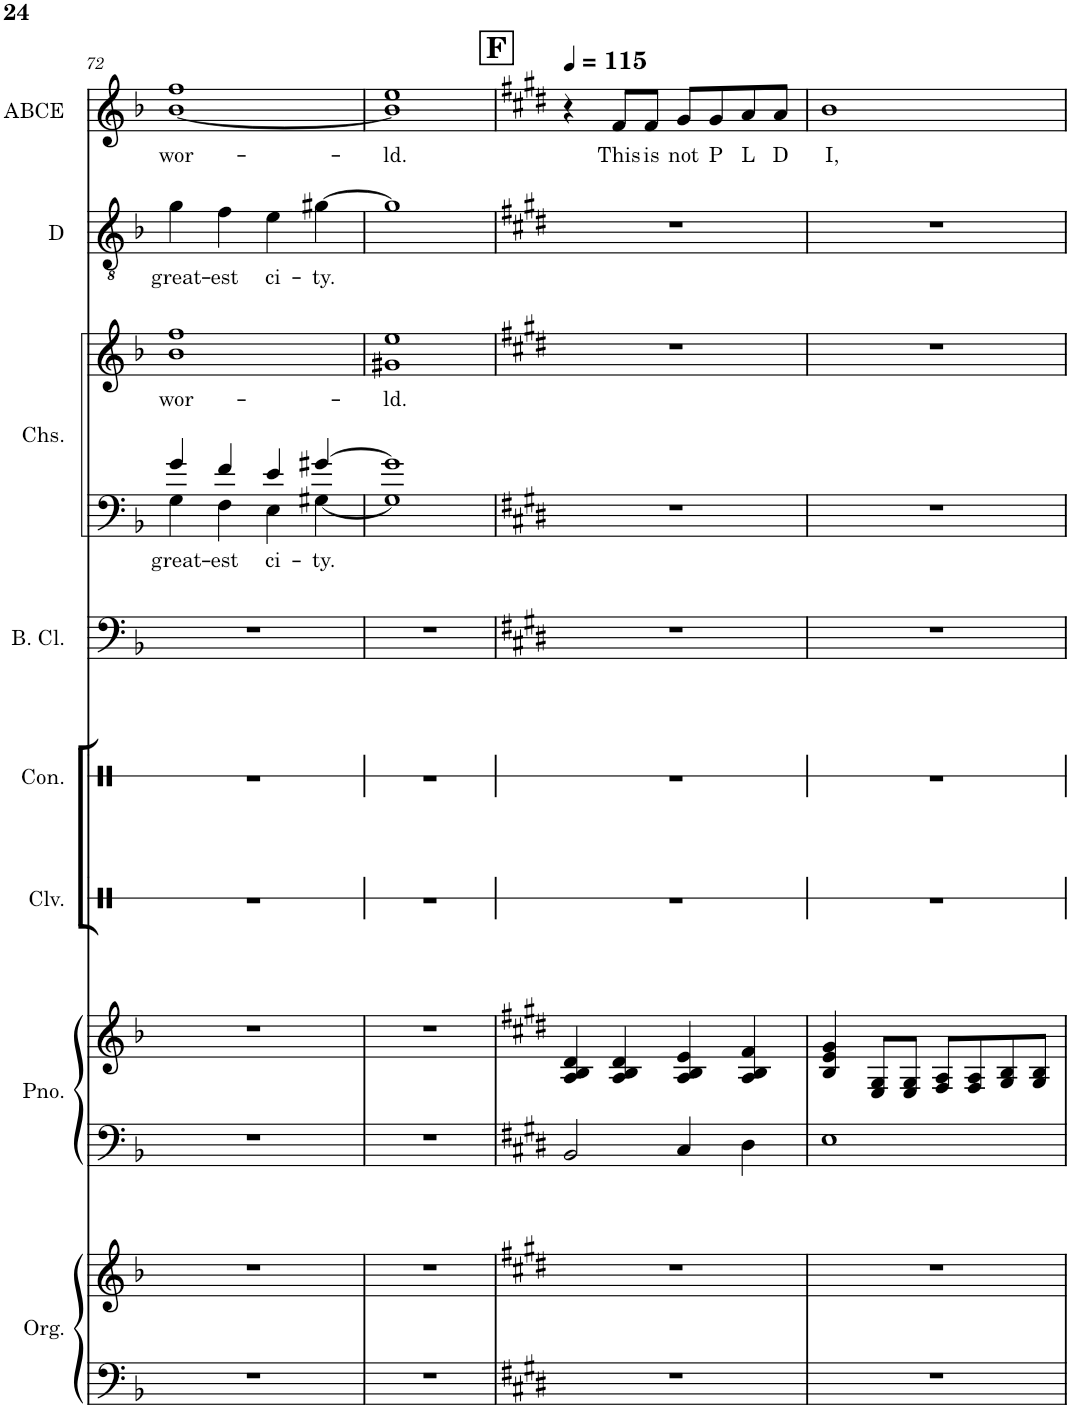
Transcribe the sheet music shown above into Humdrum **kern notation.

**kern	**kern	**kern	**kern	**kern	**kern	**kern	**kern	**text	**kern	**text	**kern	**text	**kern	**text
*part8	*part8	*part7	*part7	*part6	*part5	*part4	*part3	*part3	*part3	*part3	*part2	*part2	*part1	*part1
*staff11	*staff10	*staff9	*staff8	*staff7	*staff6	*staff5	*staff4	*staff4	*staff3	*staff3	*staff2	*staff2	*staff1	*staff1
*I"Organ	*	*I"Piano	*	*I"Claves	*I"Congas	*I"Bass Clarinet	*I"Chorus	*	*	*	*I"Dan	*	*I"Allie Belle Celle Ellie	*
*I'Org.	*	*I'Pno.	*	*I'Clv.	*I'Con.	*I'B. Cl.	*I'Chs.	*	*	*	*I'D	*	*I'ABCE	*
!!LO:PB:g=z
*clefF4	*clefG2	*clefF4	*clefG2	*clefX	*clefX	*clefF4	*clefF4	*	*clefG2	*	*clefGv2	*	*clefG2	*
*	*	*	*	*	*	*Trd8c14	*	*	*	*	*Trd8c14	*	*Trd1c2	*
*k[b-]	*k[b-]	*k[b-]	*k[b-]	*k[]	*k[]	*k[b-]	*k[b-]	*	*k[b-]	*	*k[b-]	*	*k[b-]	*
*M4/4	*M4/4	*M4/4	*M4/4	*M4/4	*M4/4	*M4/4	*M4/4	*	*M4/4	*	*M4/4	*	*M4/4	*
=72	=72	=72	=72	=72	=72	=72	=72	=72	=72	=72	=72	=72	=72	=72
!	!	!	!	!	!	!	!	!LO:LY:b	!	!LO:LY:b	!	!LO:LY:b	!	!LO:LY:b
*	*	*	*	*	*	*	*^	*	*^	*	*	*	*^	*
1r	1r	1r	1r	1r	1r	1r	4g/	4G\	great-	1ff	1b-	wor-	4g\	great-	1ff	[1b-	wor-
!	!	!	!	!	!	!	!	!	!LO:LY:b	!	!	!	!	!LO:LY:b	!	!	!
.	.	.	.	.	.	.	4f/	4F\	-est	.	.	.	4f\	-est	.	.	.
!	!	!	!	!	!	!	!	!	!LO:LY:b	!	!	!	!	!LO:LY:b	!	!	!
.	.	.	.	.	.	.	4e/	4E\	ci-	.	.	.	4e\	ci-	.	.	.
!	!	!	!	!	!	!	!	!	!LO:LY:b	!	!	!	!	!LO:LY:b	!	!	!
.	.	.	.	.	.	.	[4g#X/	[4G#X\	-ty.	.	.	.	[4g#X\	-ty.	.	.	.
=73	=73	=73	=73	=73	=73	=73	=73	=73	=73	=73	=73	=73	=73	=73	=73	=73	=73
!	!	!	!	!	!	!	!	!	!	!	!	!LO:LY:b	!	!	!	!	!LO:LY:b
1r	1r	1r	1r	1r	1r	1r	1g#]	1G#]	.	1ee	1g#X	-ld.	1g#]	.	1ee	1b-]	-ld.
*	*	*	*	*	*	*	*v	*v	*	*	*	*	*	*	*v	*v	*
*	*	*	*	*	*	*	*	*	*v	*v	*	*	*	*	*
=74	=74	=74	=74	=74	=74	=74	=74	=74	=74	=74	=74	=74	=74	=74
!!LO:REH:place=s1:a:B:cj:fs=14:t=F
*k[f#c#g#d#]	*k[f#c#g#d#]	*k[f#c#g#d#]	*k[f#c#g#d#]	*	*	*k[f#c#g#d#]	*k[f#c#g#d#]	*	*k[f#c#g#d#]	*	*k[f#c#g#d#]	*	*k[f#c#g#d#]	*
*	*	*	*	*	*	*	*	*	*	*	*	*	*MM115	*
1r	1r	2BB/	4A/ 4B/ 4d#/	1r	1r	1r	1r	.	1r	.	1r	.	4r	.
!	!	!	!	!	!	!	!	!	!	!	!	!	!	!LO:LY:b
.	.	.	4A/ 4B/ 4d#/	.	.	.	.	.	.	.	.	.	8f#/L	This
!	!	!	!	!	!	!	!	!	!	!	!	!	!	!LO:LY:b
.	.	.	.	.	.	.	.	.	.	.	.	.	8f#/J	is
!	!	!	!	!	!	!	!	!	!	!	!	!	!	!LO:LY:b
.	.	4C#/	4A/ 4B/ 4e/	.	.	.	.	.	.	.	.	.	8g#/L	not
!	!	!	!	!	!	!	!	!	!	!	!	!	!	!LO:LY:b
.	.	.	.	.	.	.	.	.	.	.	.	.	8g#/	P
!	!	!	!	!	!	!	!	!	!	!	!	!	!	!LO:LY:b
.	.	4D#\	4A/ 4B/ 4f#/	.	.	.	.	.	.	.	.	.	8a/	L
!	!	!	!	!	!	!	!	!	!	!	!	!	!	!LO:LY:b
.	.	.	.	.	.	.	.	.	.	.	.	.	8a/J	D
=75	=75	=75	=75	=75	=75	=75	=75	=75	=75	=75	=75	=75	=75	=75
!	!	!	!	!	!	!	!	!	!	!	!	!	!	!LO:LY:b
1r	1r	1E	4B/ 4e/ 4g#/	1r	1r	1r	1r	.	1r	.	1r	.	1b	I,
.	.	.	8E/ 8G#/L	.	.	.	.	.	.	.	.	.	.	.
.	.	.	8E/ 8G#/J	.	.	.	.	.	.	.	.	.	.	.
.	.	.	8F#/ 8A/L	.	.	.	.	.	.	.	.	.	.	.
.	.	.	8F#/ 8A/	.	.	.	.	.	.	.	.	.	.	.
.	.	.	8G#/ 8B/	.	.	.	.	.	.	.	.	.	.	.
.	.	.	8G#/ 8B/J	.	.	.	.	.	.	.	.	.	.	.
=	=	=	=	=	=	=	=	=	=	=	=	=	=	=
*-	*-	*-	*-	*-	*-	*-	*-	*-	*-	*-	*-	*-	*-	*-
